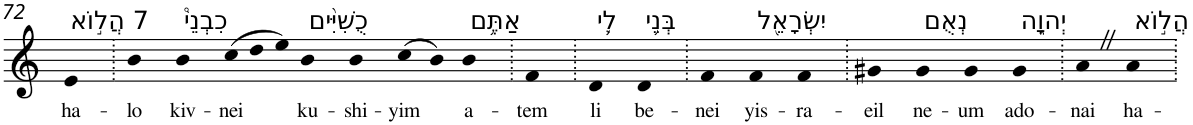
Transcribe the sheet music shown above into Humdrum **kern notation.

**kern	**text
*part1	*part1
*staff1	*staff1
*I"Piano	*
*I'Pno	*
!!LO:PB:g=z
*clefG2	*
*k[]	*
=72	=72
!LO:TX:a:t=7 הֲל֣וֹא	!
!	!LO:LY:b
4e	ha-
=73.	=73.
!	!LO:LY:b
4b	-lo
!LO:TX:a:t=כִבְנֵי֩	!
!	!LO:LY:b
4b	kiv-
!	!LO:LY:b
(>12cc	-nei
12dd	.
12ee)	.
!LO:TX:a:t=כֻשִׁיִּ֨ים	!
!	!LO:LY:b
4b	ku-
!	!LO:LY:b
4b	-shi-
!	!LO:LY:b
(>8cc	-yim
8b)	.
!LO:TX:a:t=אַתֶּ֥ם	!
!	!LO:LY:b
4b	a-
=74.	=74.
!	!LO:LY:b
4f	-tem
=75.	=75.
!LO:TX:a:t=לִ֛י	!
!	!LO:LY:b
4d	li
!LO:TX:a:t=בְּנֵ֥י	!
!	!LO:LY:b
4d	be-
=76.	=76.
!	!LO:LY:b
4f	-nei
!LO:TX:a:t=יִשְׂרָאֵ֖ל	!
!	!LO:LY:b
4f	yis-
!	!LO:LY:b
4f	-ra-
=77.	=77.
!	!LO:LY:b
4g#X	-eil
!LO:TX:a:t=נְאֻם	!
!	!LO:LY:b
4g#	ne-
!	!LO:LY:b
4g#	-um
!LO:TX:a:t=יְהוָ֑ה	!
!	!LO:LY:b
4g#	ado-
=78.	=78.
!	!LO:LY:b
4aZ	-nai
!LO:TX:a:t=הֲל֣וֹא	!
!	!LO:LY:b
4a	ha-
=.	=.
*-	*-
